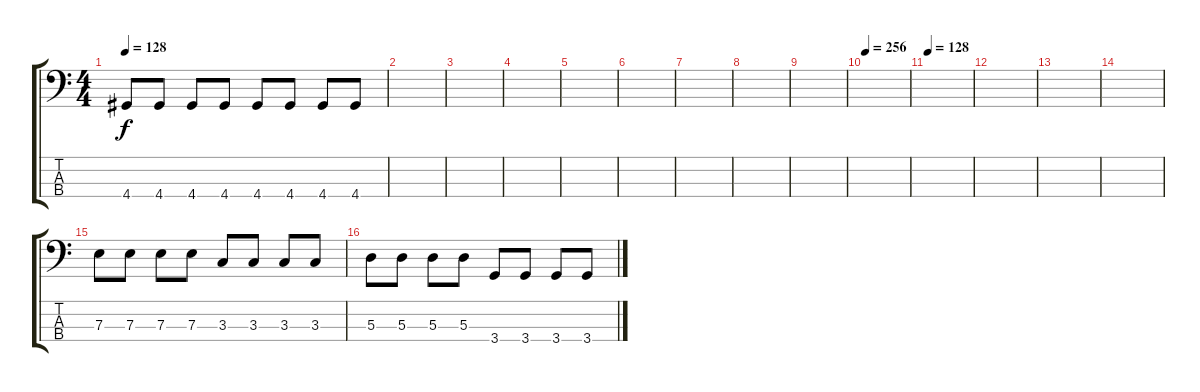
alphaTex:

\track "" {instrument electricbassfinger}
\staff {score tabs}
\tuning (G2 D2 A1 E1) {hide}
\ts (4 4)
\tempo 128
\clef f4
\ks c
4.4.8{dy f} 4.4.8 4.4.8 4.4.8 4.4.8 4.4.8 4.4.8 4.4.8 |
|
|
|
|
|
|
|
|
\tempo 256
|
\tempo 128
|
|
|
|
7.3.8 7.3.8 7.3.8 7.3.8 3.3.8 3.3.8 3.3.8 3.3.8 |
5.3.8 5.3.8 5.3.8 5.3.8 3.4.8 3.4.8 3.4.8 3.4.8
